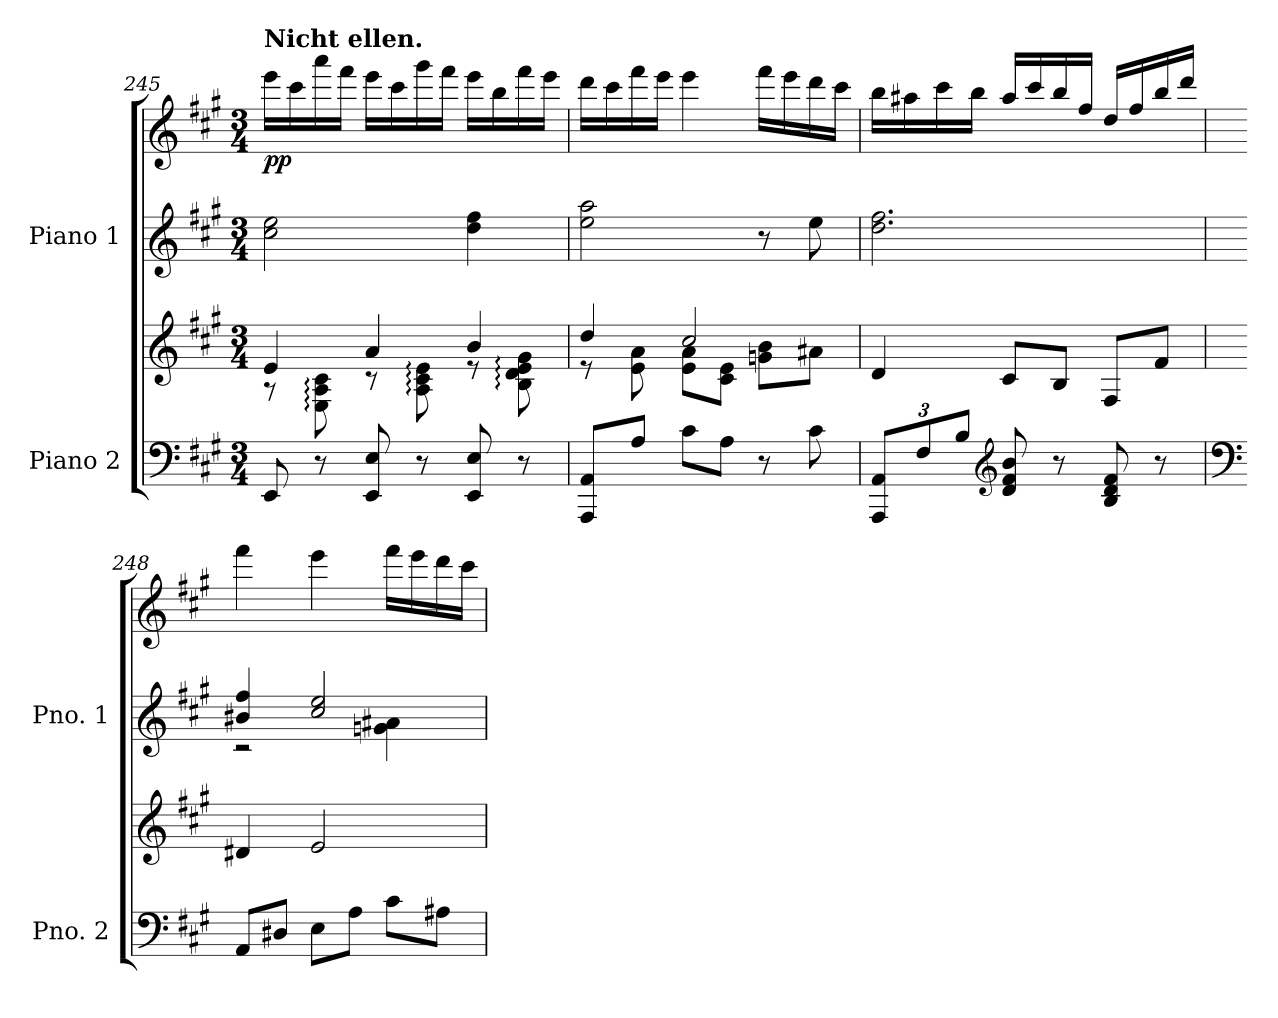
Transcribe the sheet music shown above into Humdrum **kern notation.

**kern	**kern	**kern	**kern	**dynam
*part2	*part2	*part1	*part1	*part1
*staff4	*staff3	*staff2	*staff1	*staff1/2
*I"Piano 2	*	*I"Piano 1	*	*
*I'Pno. 2	*	*I'Pno. 1	*	*
!!LO:LB:g=z
*clefF4	*clefG2	*clefG2	*clefG2	*
*k[f#c#g#]	*k[f#c#g#]	*k[f#c#g#]	*k[f#c#g#]	*
*M3/4	*M3/4	*M3/4	*M3/4	*
*MM88	*MM88	*MM88	*MM88	*
=245	=245	=245	=245	=245
*	*^	*	*	*
!	!	!	!	!LO:TX:a:B:t=Nicht ellen.	!
!	!	!	!	!	!LO:DY:b
8EE/	4e/	8r	2cc#\ 2ee\	16eee\LL	pp
.	.	.	.	16ccc#\	.
8r	.	8E\: 8A\: 8c#\:	.	16aaa\	.
.	.	.	.	16fff#\JJ	.
8EE/ 8E/	4a/	8r	.	16eee\LL	.
.	.	.	.	16ccc#\	.
8r	.	8A\: 8c#\: 8e\:	.	16ggg#\	.
.	.	.	.	16fff#\JJ	.
8EE/ 8E/	4b/	8r	4dd\ 4ff#\	16eee\LL	.
.	.	.	.	16bb\	.
8r	.	8B\: 8d\: 8e\: 8g#\:	.	16fff#\	.
.	.	.	.	16eee\JJ	.
=246	=246	=246	=246	=246	=246
8AAA/ 8AA/L	4dd/	8r	2ee\ 2aa\	16ddd\LL	.
.	.	.	.	16ccc#\	.
8A/J	.	8e\ 8a\	.	16fff#\	.
.	.	.	.	16eee\JJ	.
8c#\L	2cc#/	8e\ 8a\L	.	4eee\	.
8A\J	.	8c#\ 8e\J	.	.	.
8r	.	8gn\ 8b\L	8r	16fff#\LL	.
.	.	.	.	16eee\	.
8c#\	.	8a#X\J	8ee\	16ddd\	.
.	.	.	.	16ccc#\JJ	.
*	*v	*v	*	*	*
=247	=247	=247	=247	=247
*Xbrackettup	*	*	*	*
12AAA/ 12AA/L	4d/	2.dd\ 2.ff#\	16bb\LL	.
.	.	.	16aa#X\	.
12F#/	.	.	.	.
.	.	.	16ccc#\	.
12B/J	.	.	.	.
.	.	.	16bb\JJ	.
*clefG2	*	*	*	*
8d/ 8f#/ 8b/	8c#/L	.	16aa#/LL	.
.	.	.	16ccc#/	.
8r	8B/J	.	16bb/	.
.	.	.	16ff#/JJ	.
8B/ 8d/ 8f#/	8F#/L	.	16dd/LL	.
.	.	.	16ff#/	.
8r	8f#/J	.	16bb/	.
.	.	.	16ddd/JJ	.
!!LO:PB:g=z
=248	=248	=248	=248	=248
*clefF4	*	*	*	*
*	*	*^	*	*
8AA/L	4d#X/	4b#X/ 4ff#/	2r	4fff#\	.
8D#X/J	.	.	.	.	.
8E\L	2e/	2cc#/ 2ee/	.	4eee\	.
8A\J	.	.	.	.	.
8c#\L	.	.	4gn\ 4a#X\	16fff#\LL	.
.	.	.	.	16eee\	.
8A#X\J	.	.	.	16ddd\	.
.	.	.	.	16ccc#\JJ	.
*	*	*v	*v	*	*
=	=	=	=	=
*-	*-	*-	*-	*-
